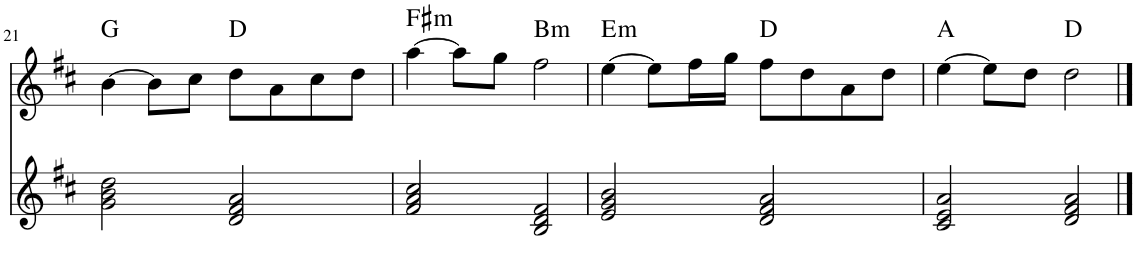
**kern	**kern	**harte
*part2	*part1	*part1
*staff2	*staff1	*
*I"Oboe	*I"Bagpipes	*
*I'Ob	*I'Bag	*
!!LO:PB:g=z
*clefG2	*clefG2	*
*k[f#c#]	*k[f#c#]	*
*M4/4	*M4/4	*
=21	=21	=21
2g\ 2b\ 2dd\	[4b\	G:maj
.	8b\L]	.
.	8cc#\J	.
2d/ 2f#/ 2a/	8dd\L	D:maj
.	8a\	.
.	8cc#\	.
.	8dd\J	.
=22	=22	=22
!	!	!LO:H:kt=m
2f#/ 2a/ 2cc#/	[4aa\	F#:min
.	8aa\L]	.
.	8gg\J	.
!	!	!LO:H:kt=m
2B/ 2d/ 2f#/	2ff#\	B:min
=23	=23	=23
!	!	!LO:H:kt=m
2e/ 2g/ 2b/	[4ee\	E:min
.	8ee\L]	.
.	16ff#\L	.
.	16gg\JJ	.
2d/ 2f#/ 2a/	8ff#\L	D:maj
.	8dd\	.
.	8a\	.
.	8dd\J	.
=24	=24	=24
2c#/ 2e/ 2a/	[4ee\	A:maj
.	8ee\L]	.
.	8dd\J	.
2d/ 2f#/ 2a/	2dd\	D:maj
==	==	==
*-	*-	*-
